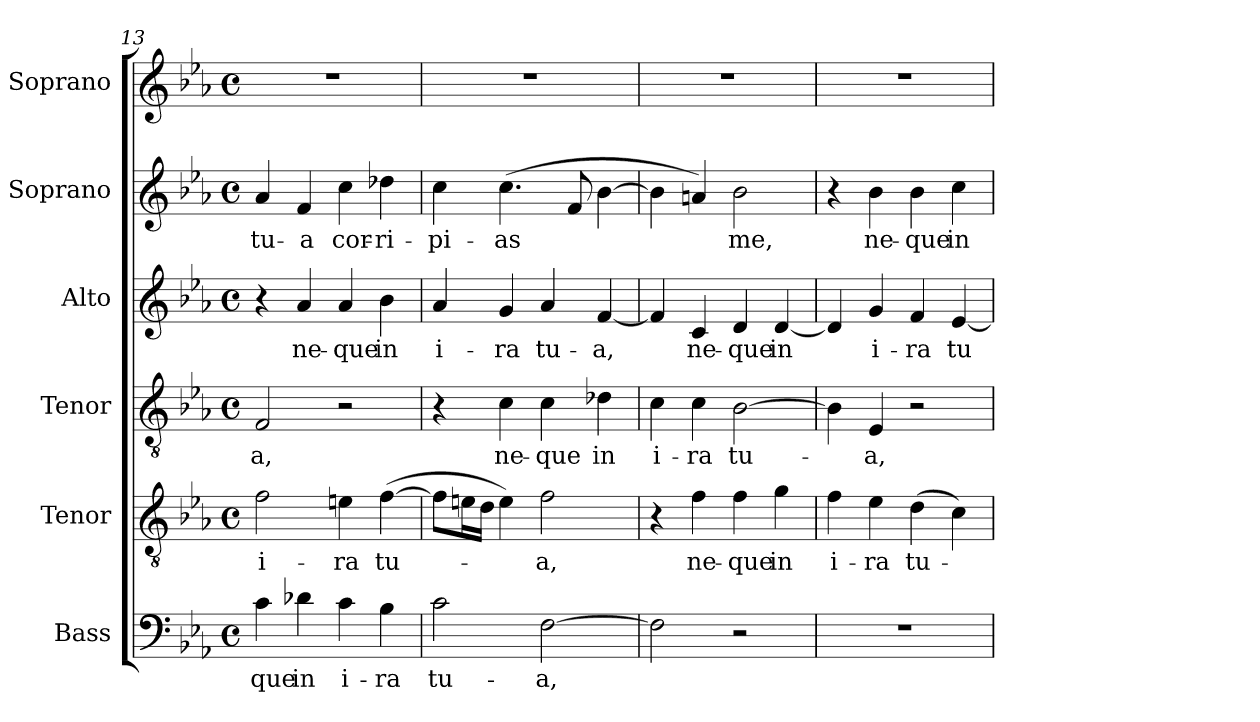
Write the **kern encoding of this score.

**kern	**text	**kern	**text	**kern	**text	**kern	**text	**kern	**text	**kern
*part6	*part6	*part5	*part5	*part4	*part4	*part3	*part3	*part2	*part2	*part1
*staff6	*staff6	*staff5	*staff5	*staff4	*staff4	*staff3	*staff3	*staff2	*staff2	*staff1
*I"Bass	*	*I"Tenor	*	*I"Tenor	*	*I"Alto	*	*I"Soprano	*	*I"Soprano
*I'B	*	*I'T	*	*I'T	*	*I'A	*	*I'S	*	*I'S
*clefF4	*	*clefGv2	*	*clefGv2	*	*clefG2	*	*clefG2	*	*clefG2
*	*	*ITrd7c12	*	*ITrd7c12	*	*	*	*	*	*
*k[b-e-a-]	*	*k[b-e-a-]	*	*k[b-e-a-]	*	*k[b-e-a-]	*	*k[b-e-a-]	*	*k[b-e-a-]
*E-:	*	*E-:	*	*E-:	*	*E-:	*	*E-:	*	*E-:
*M4/4	*	*M4/4	*	*M4/4	*	*M4/4	*	*M4/4	*	*M4/4
*met(c)	*	*met(c)	*	*met(c)	*	*met(c)	*	*met(c)	*	*met(c)
=13	=13	=13	=13	=13	=13	=13	=13	=13	=13	=13
!	!LO:LY:b:color=#000000	!	!	!	!	!	!	!	!	!
!	!	!	!LO:LY:b:color=#000000	!	!	!	!	!	!	!
!	!	!	!	!	!LO:LY:b:color=#000000	!	!	!	!	!
!	!	!	!	!	!	!	!	!	!LO:LY:b:color=#000000	!
4ci\	-que	2Fi\	i-	2FFi/	-a,	4r	.	4a-i/	tu-	1r
!	!LO:LY:b:color=#000000	!	!	!	!	!	!	!	!	!
!	!	!	!	!	!	!	!LO:LY:b:color=#000000	!	!	!
!	!	!	!	!	!	!	!	!	!LO:LY:b:color=#000000	!
4d-Xi\	in	.	.	.	.	4a-i/	ne-	4fi/	-a	.
!	!LO:LY:b:color=#000000	!	!	!	!	!	!	!	!	!
!	!	!	!LO:LY:b:color=#000000	!	!	!	!	!	!	!
!	!	!	!	!	!	!	!LO:LY:b:color=#000000	!	!	!
!	!	!	!	!	!	!	!	!	!LO:LY:b:color=#000000	!
4ci\	i-	4Eni\	-ra	2r	.	4a-i/	-que	4cci\	cor-	.
!	!LO:LY:b:color=#000000	!	!	!	!	!	!	!	!	!
!	!	!	!LO:LY:b:color=#000000	!	!	!	!	!	!	!
!	!	!	!	!	!	!	!LO:LY:b:color=#000000	!	!	!
!	!	!	!	!	!	!	!	!	!LO:LY:b:color=#000000	!
4B-i\	-ra	([4Fi\	tu-	.	.	4b-i\	in	4dd-Xi\	-ri-	.
=14	=14	=14	=14	=14	=14	=14	=14	=14	=14	=14
!	!LO:LY:b:color=#000000	!	!	!	!	!	!	!	!	!
!	!	!	!	!	!	!	!LO:LY:b:color=#000000	!	!	!
!	!	!	!	!	!	!	!	!	!LO:LY:b:color=#000000	!
2ci\	tu-	8Fi\L]	.	4r	.	4a-i/	i-	4cci\	-pi-	1r
.	.	16Eni\L	.	.	.	.	.	.	.	.
.	.	16Di\JJ	.	.	.	.	.	.	.	.
!	!	!	!	!	!LO:LY:b:color=#000000	!	!	!	!	!
!	!	!	!	!	!	!	!LO:LY:b:color=#000000	!	!	!
!	!	!	!	!	!	!	!	!	!LO:LY:b:color=#000000	!
.	.	4Ei\)	.	4Ci\	ne-	4gi/	-ra	(4.cci\	-as	.
!	!LO:LY:b:color=#000000	!	!	!	!	!	!	!	!	!
!	!	!	!LO:LY:b:color=#000000	!	!	!	!	!	!	!
!	!	!	!	!	!LO:LY:b:color=#000000	!	!	!	!	!
!	!	!	!	!	!	!	!LO:LY:b:color=#000000	!	!	!
[2Fi\	-a,	2Fi\	-a,	4Ci\	-que	4a-i/	tu-	.	.	.
.	.	.	.	.	.	.	.	8fi/	.	.
!	!	!	!	!	!LO:LY:b:color=#000000	!	!	!	!	!
!	!	!	!	!	!	!	!LO:LY:b:color=#000000	!	!	!
.	.	.	.	4D-Xi\	in	[4fi/	-a,	[4b-i\	.	.
=15	=15	=15	=15	=15	=15	=15	=15	=15	=15	=15
!	!	!	!	!	!LO:LY:b:color=#000000	!	!	!	!	!
2Fi\]	.	4r	.	4Ci\	i-	4fi/]	.	4b-i\]	.	1r
!	!	!	!LO:LY:b:color=#000000	!	!	!	!	!	!	!
!	!	!	!	!	!LO:LY:b:color=#000000	!	!	!	!	!
!	!	!	!	!	!	!	!LO:LY:b:color=#000000	!	!	!
.	.	4Fi\	ne-	4Ci\	-ra	4ci/	ne-	4ani/)	.	.
!	!	!	!LO:LY:b:color=#000000	!	!	!	!	!	!	!
!	!	!	!	!	!LO:LY:b:color=#000000	!	!	!	!	!
!	!	!	!	!	!	!	!LO:LY:b:color=#000000	!	!	!
!	!	!	!	!	!	!	!	!	!LO:LY:b:color=#000000	!
2r	.	4Fi\	-que	[2BB-i\	tu-	4di/	-que	2b-i\	me,	.
!	!	!	!LO:LY:b:color=#000000	!	!	!	!	!	!	!
!	!	!	!	!	!	!	!LO:LY:b:color=#000000	!	!	!
.	.	4Gi\	in	.	.	[4di/	in	.	.	.
!!LO:PB:g=z
=16	=16	=16	=16	=16	=16	=16	=16	=16	=16	=16
!	!	!	!LO:LY:b:color=#000000	!	!	!	!	!	!	!
1r	.	4Fi\	i-	4BB-i\]	.	4di/]	.	4r	.	1r
!	!	!	!LO:LY:b:color=#000000	!	!	!	!	!	!	!
!	!	!	!	!	!LO:LY:b:color=#000000	!	!	!	!	!
!	!	!	!	!	!	!	!LO:LY:b:color=#000000	!	!	!
!	!	!	!	!	!	!	!	!	!LO:LY:b:color=#000000	!
.	.	4E-i\	-ra	4EE-i/	-a,	4gi/	i-	4b-i\	ne-	.
!	!	!	!LO:LY:b:color=#000000	!	!	!	!	!	!	!
!	!	!	!	!	!	!	!LO:LY:b:color=#000000	!	!	!
!	!	!	!	!	!	!	!	!	!LO:LY:b:color=#000000	!
.	.	(4Di\	tu-	2r	.	4fi/	-ra	4b-i\	-que	.
!	!	!	!	!	!	!	!LO:LY:b:color=#000000	!	!	!
!	!	!	!	!	!	!	!	!	!LO:LY:b:color=#000000	!
.	.	4Ci\)	.	.	.	[4e-i/	tu-	4cci\	in	.
=	=	=	=	=	=	=	=	=	=	=
*-	*-	*-	*-	*-	*-	*-	*-	*-	*-	*-
